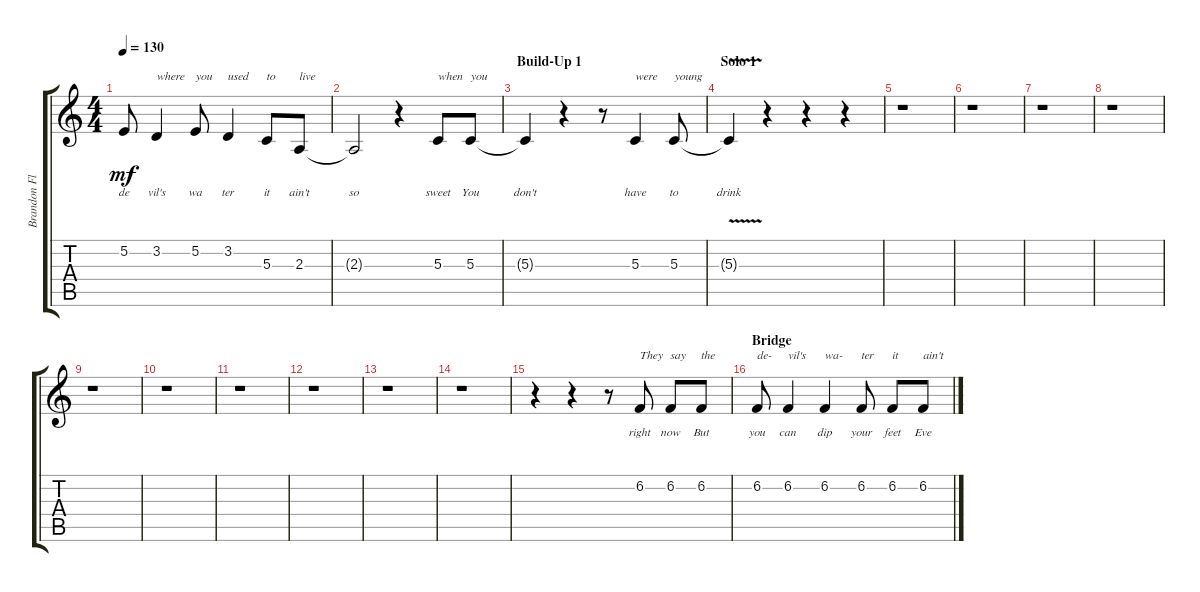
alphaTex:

\track ("Brandon Flowers (Vox)" "Brandon Fl") {instrument steeldrums}
\staff {score tabs}
\tuning (E4 B3 G3 D3 A2 E2) {hide}
\ts (4 4)
\tempo 130
\clef g2
\ks c
5.2{t}.8{lyrics (0 "de") lyrics (1 "") lyrics (2 "") lyrics (3 "") lyrics (4 "") dy mf} 3.2.4{txt "where" lyrics (0 "vil's") lyrics (1 "") lyrics (2 "") lyrics (3 "") lyrics (4 "")} 5.2.8{txt "you" lyrics (0 "wa") lyrics (1 "") lyrics (2 "") lyrics (3 "") lyrics (4 "")} 3.2.4{txt "used" lyrics (0 "ter") lyrics (1 "") lyrics (2 "") lyrics (3 "") lyrics (4 "")} 5.3.8{txt "to" lyrics (0 "it") lyrics (1 "") lyrics (2 "") lyrics (3 "") lyrics (4 "")} 2.3.8{txt "live" lyrics (0 "ain't") lyrics (1 "") lyrics (2 "") lyrics (3 "") lyrics (4 "")} |
2.3{t}.2{lyrics (0 "so") lyrics (1 "") lyrics (2 "") lyrics (3 "") lyrics (4 "")} r.4 5.3.8{txt "when" lyrics (0 "sweet") lyrics (1 "") lyrics (2 "") lyrics (3 "") lyrics (4 "")} 5.3.8{txt "you" lyrics (0 "You") lyrics (1 "") lyrics (2 "") lyrics (3 "") lyrics (4 "")} |
\section ("" "Build-Up 1")
5.3{t}.4{lyrics (0 "don't") lyrics (1 "") lyrics (2 "") lyrics (3 "") lyrics (4 "")} r.4 r.8 5.3.4{txt "were" lyrics (0 "have") lyrics (1 "") lyrics (2 "") lyrics (3 "") lyrics (4 "")} 5.3.8{txt "young" lyrics (0 "to") lyrics (1 "") lyrics (2 "") lyrics (3 "") lyrics (4 "")} |
\section ("" "Solo 1")
5.3{v t}.4{lyrics (0 "drink") lyrics (1 "") lyrics (2 "") lyrics (3 "") lyrics (4 "")} r.4 r.4 r.4 |
r.1 |
r.1 |
r.1 |
r.1 |
r.1 |
r.1 |
r.1 |
r.1 |
r.1 |
r.1 |
r.4 r.4 r.8 6.2.8{txt "They" lyrics (0 "right") lyrics (1 "") lyrics (2 "") lyrics (3 "") lyrics (4 "")} 6.2.8{txt "say" lyrics (0 "now") lyrics (1 "") lyrics (2 "") lyrics (3 "") lyrics (4 "")} 6.2.8{txt "the" lyrics (0 "But") lyrics (1 "") lyrics (2 "") lyrics (3 "") lyrics (4 "")} |
\section ("" "Bridge")
6.2.8{txt "de-" lyrics (0 "you") lyrics (1 "") lyrics (2 "") lyrics (3 "") lyrics (4 "")} 6.2.4{txt "vil's" lyrics (0 "can") lyrics (1 "") lyrics (2 "") lyrics (3 "") lyrics (4 "")} 6.2.4{txt "wa-" lyrics (0 "dip") lyrics (1 "") lyrics (2 "") lyrics (3 "") lyrics (4 "")} 6.2.8{txt "ter" lyrics (0 "your") lyrics (1 "") lyrics (2 "") lyrics (3 "") lyrics (4 "")} 6.2.8{txt "it" lyrics (0 "feet") lyrics (1 "") lyrics (2 "") lyrics (3 "") lyrics (4 "")} 6.2.8{txt "ain't" lyrics (0 "Eve") lyrics (1 "") lyrics (2 "") lyrics (3 "") lyrics (4 "")}
